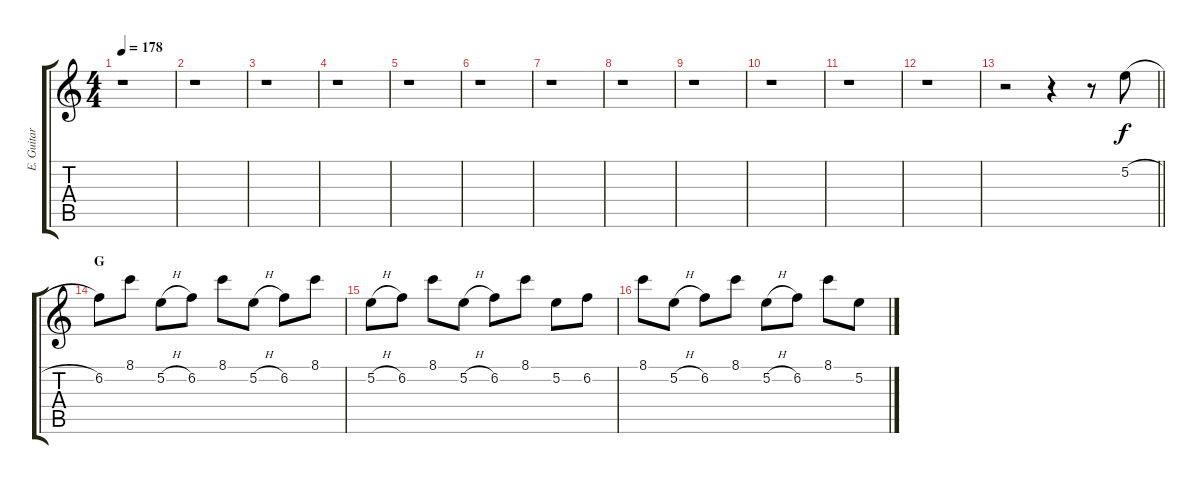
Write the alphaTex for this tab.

\track ("E. Guitar V" "E. Guitar ") {instrument overdrivenguitar}
\staff {score tabs}
\tuning (E4 B3 G3 D3 A2 E2) {hide}
\ts (4 4)
\tempo 178
\clef g2
\ks c
r.1{dy f} |
r.1 |
r.1 |
r.1 |
r.1 |
r.1 |
r.1 |
r.1 |
r.1 |
r.1 |
r.1 |
r.1 |
\barLineRight lightlight
r.2 r.4 r.8 5.2{h}.8 |
\section ("" "G")
6.2.8 8.1.8 5.2{h}.8 6.2.8 8.1.8 5.2{h}.8 6.2.8 8.1.8 |
5.2{h}.8 6.2.8 8.1.8 5.2{h}.8 6.2.8 8.1.8 5.2.8 6.2.8 |
8.1.8 5.2{h}.8 6.2.8 8.1.8 5.2{h}.8 6.2.8 8.1.8 5.2{h}.8
